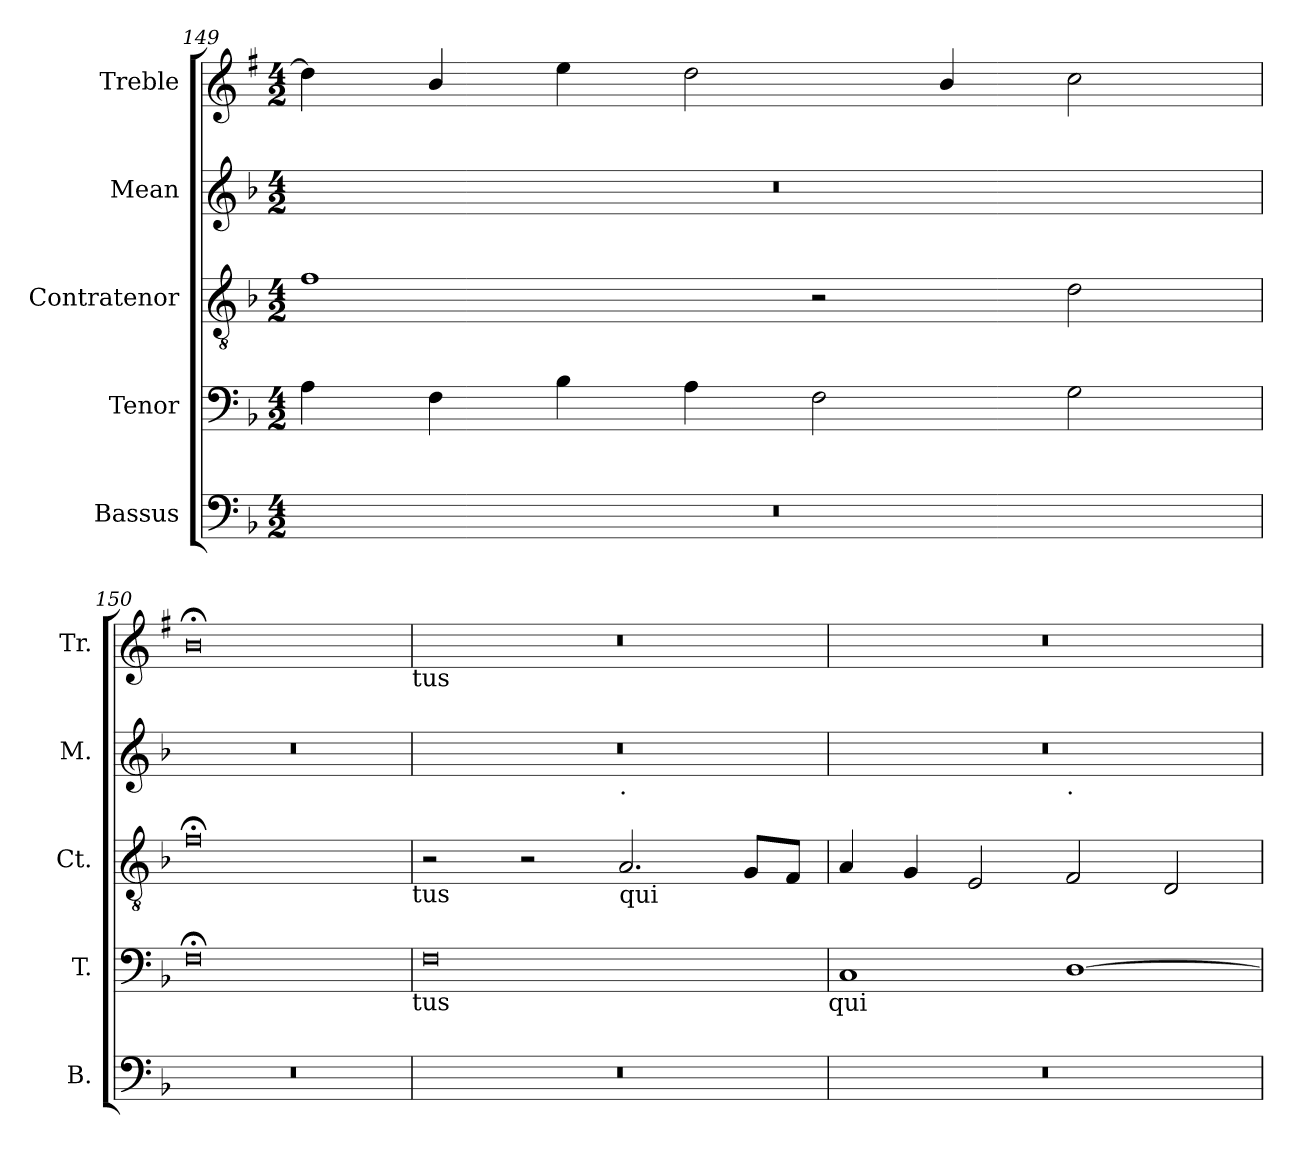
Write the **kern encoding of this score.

**kern	**kern	**kern	**kern	**kern
*part5	*part4	*part3	*part2	*part1
*staff5	*staff4	*staff3	*staff2	*staff1
*I"Bassus	*I"Tenor	*I"Contratenor	*I"Mean	*I"Treble
*I'B.	*I'T.	*I'Ct.	*I'M.	*I'Tr.
*clefF4	*clefF4	*clefGv2	*clefG2	*clefG2
*ITrd7c12	*	*	*	*ITrd1c2
*k[b-]	*k[b-]	*k[b-]	*k[b-]	*k[b-]
*F:	*F:	*F:	*F:	*F:
*M4/2	*M4/2	*M4/2	*M4/2	*M4/2
=149	=149	=149	=149	=149
0r	4A\	1f	0r	4cc\]
.	4F\	.	.	4a/
.	4B-\	.	.	4dd\
.	4A\	.	.	2cc\
.	2F\	2r	.	.
.	.	.	.	4a/
.	2G\	2d\	.	2b-\
=150	=150	=150	=150	=150
0r	0F;<	0f;<	0r	0a;
!	!	!	!	!LO:TX:b:t=tus
!	!	!LO:TX:b:t=tus	!	!
!	!LO:TX:b:t=tus	!	!	!
!!LO:LB:g=z
=151	=151	=151	=151	=151
!	!	!	!LO:TX:a:t=1s3	!
*	*	*	*^	*
0r	0F	2r	0r	1ryy	0r
.	.	2r	.	.	.
!	!	!	!	!LO:TX:b:t=.	!
!	!	!LO:TX:b:t=qui	!	!	!
.	.	2.A/	.	1ryy	.
.	.	8G/L	.	.	.
.	.	8F/J	.	.	.
!	!LO:TX:b:t=qui	!	!	!	!
=152	=152	=152	=152	=152	=152
0r	1C	4A/	0r	1ryy	0r
.	.	4G/	.	.	.
.	.	2E/	.	.	.
!	!	!	!	!LO:TX:b:t=.	!
.	[>1D	2F/	.	1ryy	.
.	.	2D/	.	.	.
*	*	*	*v	*v	*
=	=	=	=	=
*-	*-	*-	*-	*-
